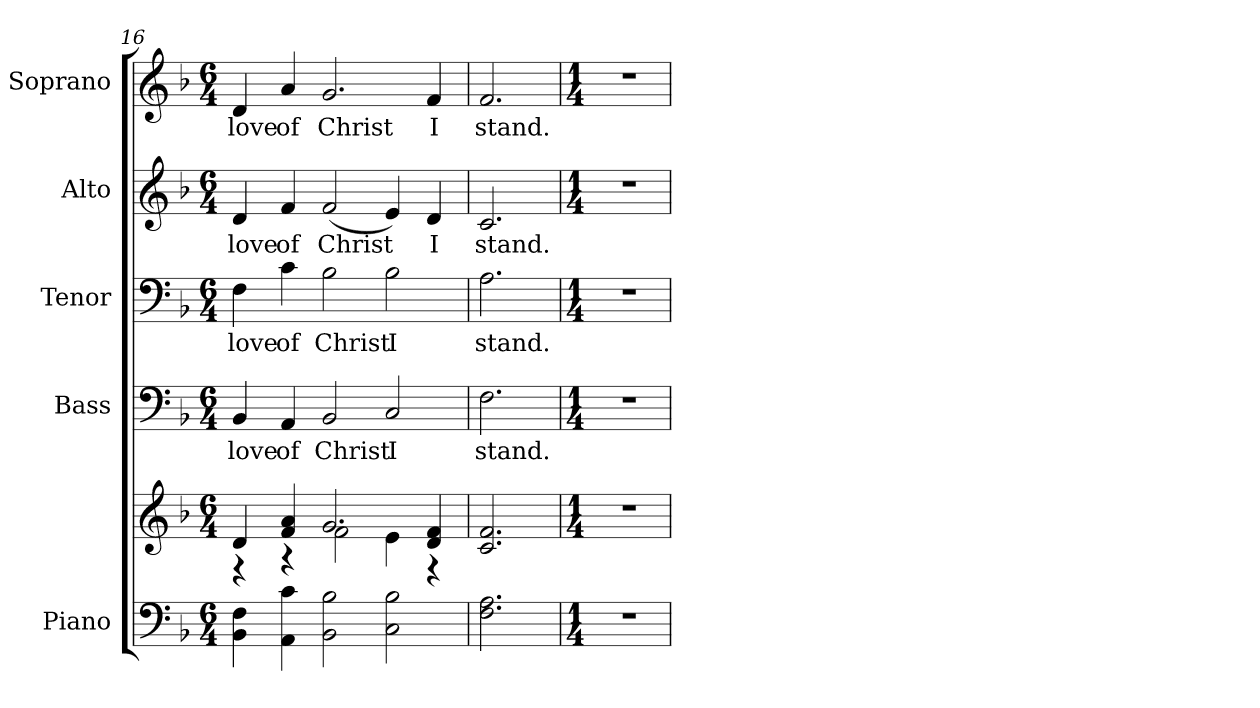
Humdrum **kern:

**kern	**kern	**kern	**text	**kern	**text	**kern	**text	**kern	**text
*part5	*part5	*part4	*part4	*part3	*part3	*part2	*part2	*part1	*part1
*staff6	*staff5	*staff4	*staff4	*staff3	*staff3	*staff2	*staff2	*staff1	*staff1
*I"Piano	*	*I"Bass	*	*I"Tenor	*	*I"Alto	*	*I"Soprano	*
*I'Pno.	*	*I'B.	*	*	*	*I'A.	*	*I'S.	*
*clefF4	*clefG2	*clefF4	*	*clefF4	*	*clefG2	*	*clefG2	*
*k[b-]	*k[b-]	*k[b-]	*	*k[b-]	*	*k[b-]	*	*k[b-]	*
*F:	*F:	*F:	*	*F:	*	*F:	*	*F:	*
*M6/4	*M6/4	*M6/4	*	*M6/4	*	*M6/4	*	*M6/4	*
=16	=16	=16	=16	=16	=16	=16	=16	=16	=16
*	*^	*	*	*	*	*	*	*	*
!	!	!	!	!LO:LY:b:color=#000000	!	!	!	!	!	!
!	!	!	!	!	!	!LO:LY:b:color=#000000	!	!	!	!
!	!	!	!	!	!	!	!	!LO:LY:b:color=#000000	!	!
!	!	!	!	!	!	!	!	!	!	!LO:LY:b:color=#000000
4BB-i\ 4Fi	4di/	4r	4BB-i/	love	4Fi\	love	4di/	love	4di/	love
!	!	!	!	!LO:LY:b:color=#000000	!	!	!	!	!	!
!	!	!	!	!	!	!LO:LY:b:color=#000000	!	!	!	!
!	!	!	!	!	!	!	!	!LO:LY:b:color=#000000	!	!
!	!	!	!	!	!	!	!	!	!	!LO:LY:b:color=#000000
4AAi\ 4ci	4fi/ 4ai	4r	4AAi/	of	4ci\	of	4fi/	of	4ai/	of
!	!	!	!	!LO:LY:b:color=#000000	!	!	!	!	!	!
!	!	!	!	!	!	!LO:LY:b:color=#000000	!	!	!	!
!	!	!	!	!	!	!	!	!LO:LY:b:color=#000000	!	!
!	!	!	!	!	!	!	!	!	!	!LO:LY:b:color=#000000
2BB-i\ 2B-i	2.gi/	2fi\	2BB-i/	Christ	2B-i\	Christ	(2fi/	Christ	2.gi/	Christ
!	!	!	!	!LO:LY:b:color=#000000	!	!	!	!	!	!
!	!	!	!	!	!	!LO:LY:b:color=#000000	!	!	!	!
2Ci\ 2B-i	.	4ei\	2Ci/	I	2B-i\	I	4ei/)	.	.	.
!	!	!	!	!	!	!	!	!LO:LY:b:color=#000000	!	!
!	!	!	!	!	!	!	!	!	!	!LO:LY:b:color=#000000
.	4di/ 4fi	4r	.	.	.	.	4di/	I	4fi/	I
*	*v	*v	*	*	*	*	*	*	*	*
=17	=17	=17	=17	=17	=17	=17	=17	=17	=17
*	*^	*	*	*	*	*	*	*	*
!	!	!	!	!LO:LY:b:color=#000000	!	!	!	!	!	!
*	*v	*v	*	*	*	*	*	*	*	*
*	*^	*	*	*	*	*	*	*	*
!	!	!	!	!	!	!LO:LY:b:color=#000000	!	!	!	!
*	*v	*v	*	*	*	*	*	*	*	*
*	*^	*	*	*	*	*	*	*	*
!	!	!	!	!	!	!	!	!LO:LY:b:color=#000000	!	!
*	*v	*v	*	*	*	*	*	*	*	*
*	*^	*	*	*	*	*	*	*	*
!	!	!	!	!	!	!	!	!	!	!LO:LY:b:color=#000000
*	*v	*v	*	*	*	*	*	*	*	*
2.Fi\ 2.Ai	2.ci/ 2.fi	2.Fi\	stand.	2.Ai\	stand.	2.ci/	stand.	2.fi/	stand.
=18	=18	=18	=18	=18	=18	=18	=18	=18	=18
*M1/4	*M1/4	*M1/4	*	*M1/4	*	*M1/4	*	*M1/4	*
!	!	!LO:N:vis=1	!	!	!	!	!	!	!
4r	4r	4r	.	4r	.	4r	.	4r	.
=	=	=	=	=	=	=	=	=	=
*-	*-	*-	*-	*-	*-	*-	*-	*-	*-
